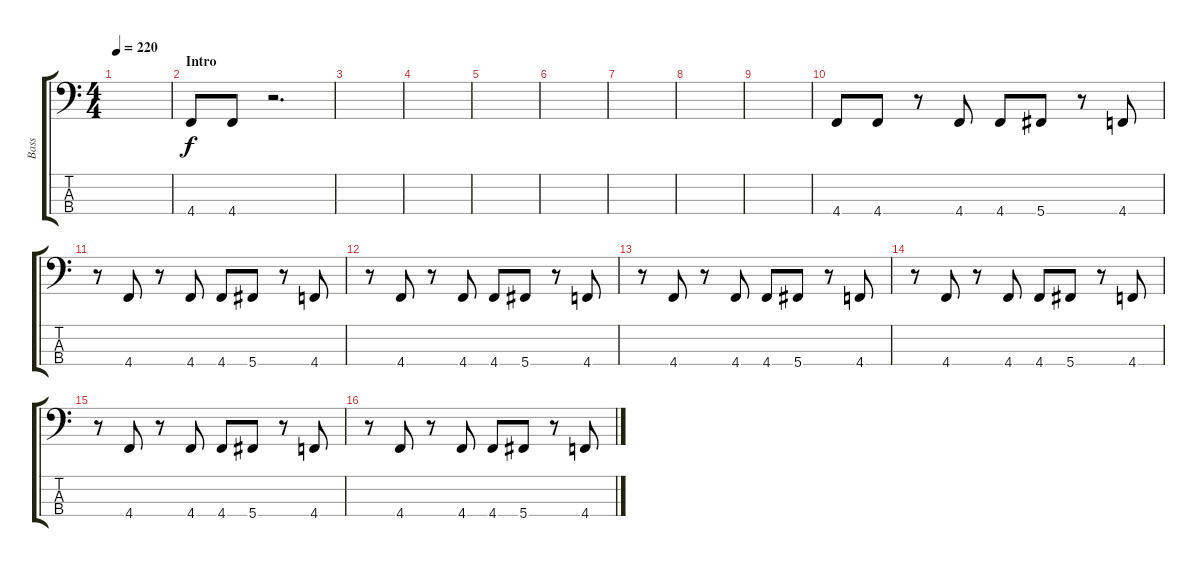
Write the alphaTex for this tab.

\track ("Bass" "Bass") {instrument electricbasspick}
\staff {score tabs}
\tuning (Gb2 Db2 Ab1 Db1) {hide}
\ts (4 4)
\tempo 220
\clef f4
\ks c
|
\section ("" "Intro")
4.4.8 4.4.8 r.2{d} |
|
|
|
|
|
|
|
4.4.8 4.4.8 r.8 4.4.8 4.4.8 5.4.8 r.8 4.4.8 |
r.8 4.4.8 r.8 4.4.8 4.4.8 5.4.8 r.8 4.4.8 |
r.8 4.4.8 r.8 4.4.8 4.4.8 5.4.8 r.8 4.4.8 |
r.8 4.4.8 r.8 4.4.8 4.4.8 5.4.8 r.8 4.4.8 |
r.8 4.4.8 r.8 4.4.8 4.4.8 5.4.8 r.8 4.4.8 |
r.8 4.4.8 r.8 4.4.8 4.4.8 5.4.8 r.8 4.4.8 |
r.8 4.4.8 r.8 4.4.8 4.4.8 5.4.8 r.8 4.4.8
